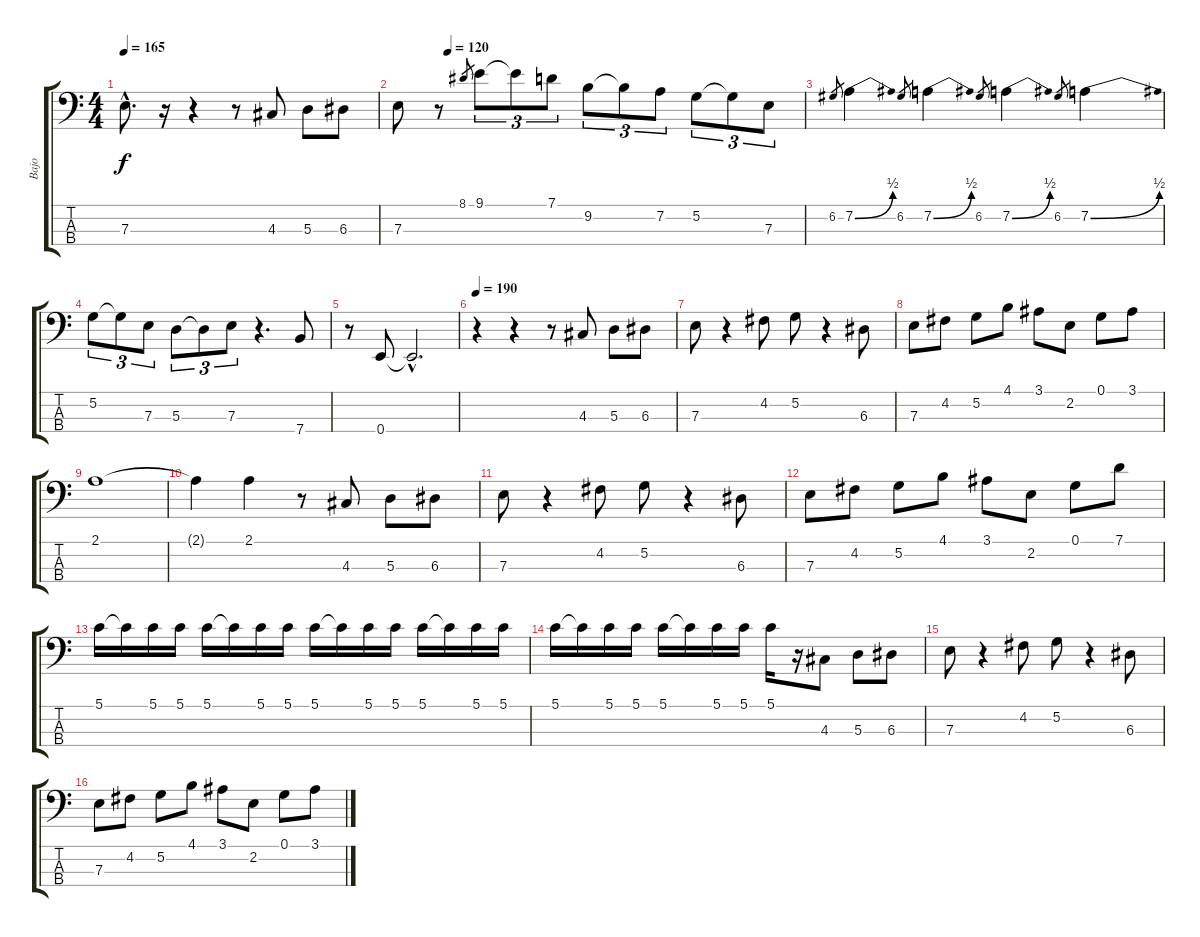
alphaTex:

\track ("Bajo" "Bajo") {instrument acousticguitarnylon}
\staff {score tabs}
\tuning (G2 D2 A1 E1) {hide}
\ts (4 4)
\tempo 165
\clef f4
\ks c
7.3{hac}.8{d dy f} r.16 r.4 r.8 4.3.8 5.3.8 6.3.8 |
\tempo (120 0.125)
7.3.8 r.8 8.1.8{gr} 9.1.8{tu (3 2)} 9.1{t}.8{tu (3 2)} 7.1.8{tu (3 2)} 9.2.8{tu (3 2)} 9.2{t}.8{tu (3 2)} 7.2.8{tu (3 2)} 5.2.8{tu (3 2)} 5.2{t}.8{tu (3 2)} 7.3.8{tu (3 2)} |
6.2.8{gr} 7.2{be (bend 0 0 60 2)}.4 6.2.8{gr} 7.2{be (bend 0 0 60 2)}.4 6.2.8{gr} 7.2{be (bend 0 0 60 2)}.4 6.2.8{gr} 7.2{be (bend 0 0 60 2)}.4 |
5.2.8{tu (3 2)} 5.2{t}.8{tu (3 2)} 7.3.8{tu (3 2)} 5.3.8{tu (3 2)} 5.3{t}.8{tu (3 2)} 7.3.8{tu (3 2)} r.4{d} 7.4.8 |
r.8 0.4.8 0.4{hac t}.2{d} |
\tempo 190
r.4 r.4 r.8 4.3.8 5.3.8 6.3.8 |
7.3.8 r.4 4.2.8 5.2.8 r.4 6.3.8 |
7.3.8 4.2.8 5.2.8 4.1.8 3.1.8 2.2.8 0.1.8 3.1.8 |
2.1.1 |
2.1{t}.4 2.1.4 r.8 4.3.8 5.3.8 6.3.8 |
7.3.8 r.4 4.2.8 5.2.8 r.4 6.3.8 |
7.3.8 4.2.8 5.2.8 4.1.8 3.1.8 2.2.8 0.1.8 7.1.8 |
5.1.16 5.1{t}.16 5.1.16 5.1.16 5.1.16 5.1{t}.16 5.1.16 5.1.16 5.1.16 5.1{t}.16 5.1.16 5.1.16 5.1.16 5.1{t}.16 5.1.16 5.1.16 |
5.1.16 5.1{t}.16 5.1.16 5.1.16 5.1.16 5.1{t}.16 5.1.16 5.1.16 5.1.16 r.16 4.3.8 5.3.8 6.3.8 |
7.3.8 r.4 4.2.8 5.2.8 r.4 6.3.8 |
7.3.8 4.2.8 5.2.8 4.1.8 3.1.8 2.2.8 0.1.8 3.1.8
